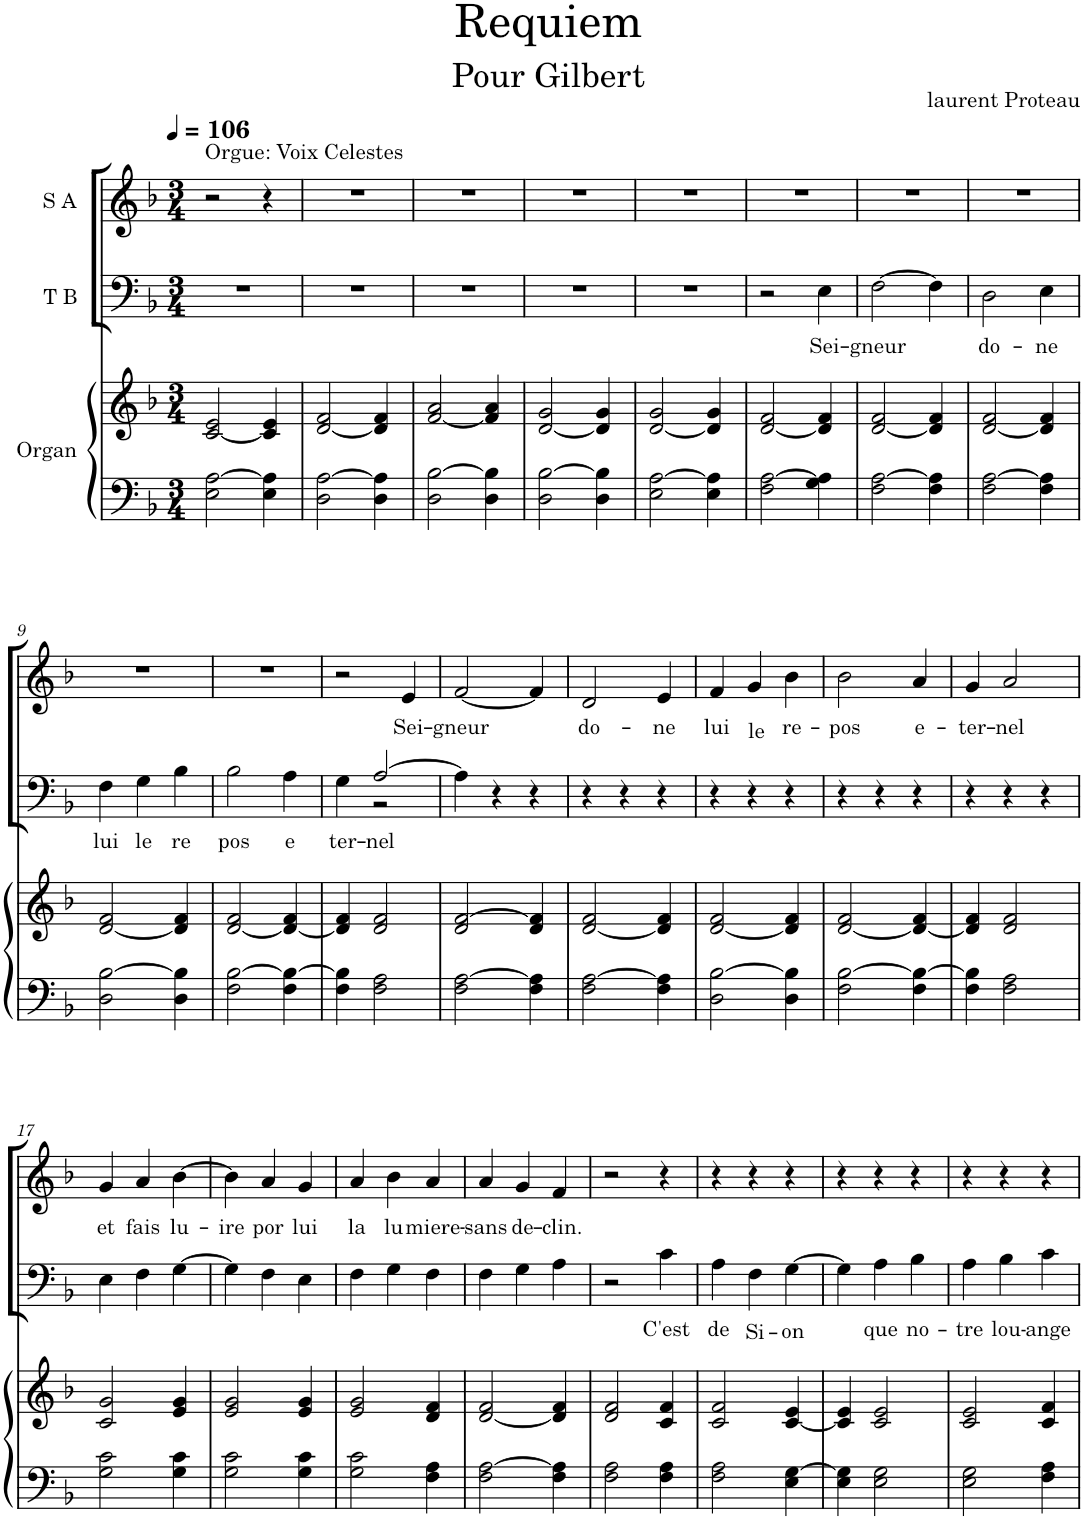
**kern	**kern	**kern	**text	**text	**kern	**text	**text
*part3	*part3	*part2	*part2	*part2	*part1	*part1	*part1
*staff4	*staff3	*staff2	*staff2	*staff2	*staff1	*staff1	*staff1
*I"Organ	*	*I"T B	*	*	*I"S A	*	*
*clefF4	*clefG2	*clefF4	*	*	*clefG2	*	*
*k[b-]	*k[b-]	*k[b-]	*	*	*k[b-]	*	*
*M3/4	*M3/4	*M3/4	*	*	*M3/4	*	*
*MM106	*MM106	*MM106	*	*	*MM106	*	*
=1	=1	=1	=1	=1	=1	=1	=1
!	!	!	!	!	!LO:TX:a:t=Orgue&colon; Voix Celestes	!	!
2E\ [2A\	[2c/ 2e/	2.r	.	.	2r	.	.
4E\ 4A\]	4c/] 4e/	.	.	.	4r	.	.
=2	=2	=2	=2	=2	=2	=2	=2
2D\ [2A\	[2d/ 2f/	2.r	.	.	2.r	.	.
4D\ 4A\]	4d/] 4f/	.	.	.	.	.	.
=3	=3	=3	=3	=3	=3	=3	=3
2D\ [2B-\	[2f/ 2a/	2.r	.	.	2.r	.	.
4D\ 4B-\]	4f/] 4a/	.	.	.	.	.	.
=4	=4	=4	=4	=4	=4	=4	=4
2D\ [2B-\	[2d/ 2g/	2.r	.	.	2.r	.	.
4D\ 4B-\]	4d/] 4g/	.	.	.	.	.	.
=5	=5	=5	=5	=5	=5	=5	=5
2E\ [2A\	[2d/ 2g/	2.r	.	.	2.r	.	.
4E\ 4A\]	4d/] 4g/	.	.	.	.	.	.
=6	=6	=6	=6	=6	=6	=6	=6
2F\ [2A\	[2d/ 2f/	2r	.	.	2.r	.	.
!	!	!	!LO:LY:b	!	!	!	!
4G\ 4A\]	4d/] 4f/	4E\	Sei-	.	.	.	.
=7	=7	=7	=7	=7	=7	=7	=7
!	!	!	!LO:LY:b	!	!	!	!
2F\ [2A\	[2d/ 2f/	[2F\	-gneur	.	2.r	.	.
4F\ 4A\]	4d/] 4f/	4F\]	.	.	.	.	.
=8	=8	=8	=8	=8	=8	=8	=8
!	!	!	!LO:LY:b	!	!	!	!
2F\ [2A\	[2d/ 2f/	2D\	do-	.	2.r	.	.
!	!	!	!LO:LY:b	!	!	!	!
4F\ 4A\]	4d/] 4f/	4E\	-ne	.	.	.	.
!!LO:LB:g=z
=9	=9	=9	=9	=9	=9	=9	=9
!	!	!	!LO:LY:b	!	!	!	!
2D\ [2B-\	[2d/ 2f/	4F\	lui	.	2.r	.	.
!	!	!	!LO:LY:b	!	!	!	!
.	.	4G\	le	.	.	.	.
!	!	!	!LO:LY:b	!	!	!	!
4D\ 4B-\]	4d/] 4f/	4B-\	re	.	.	.	.
=10	=10	=10	=10	=10	=10	=10	=10
!	!	!	!LO:LY:b	!	!	!	!
2F\ [2B-\	[2d/ 2f/	2B-\	pos	.	2.r	.	.
!	!	!	!LO:LY:b	!	!	!	!
4F\ 4B-\_	4d/_ 4f/	4A\	e	.	.	.	.
=11	=11	=11	=11	=11	=11	=11	=11
!	!	!	!LO:LY:b	!	!	!	!
*	*	*^	*	*	*	*	*
4F\ 4B-\]	4d/] 4f/	4G\	4ryy	ter-	.	2r	.	.
!	!	!	!	!LO:LY:b	!	!	!	!
2F\ 2A\	2d/ 2f/	[2A/	2r	-nel	.	.	.	.
!	!	!	!	!	!	!	!LO:LY:b	!
.	.	.	.	.	.	4e/	Sei-	.
*	*	*v	*v	*	*	*	*	*
=12	=12	=12	=12	=12	=12	=12	=12
!	!	!	!	!	!	!LO:LY:b	!
2F\ [2A\	2d/ [2f/	4A\]	.	.	[2f/	-gneur	.
.	.	4r	.	.	.	.	.
4F\ 4A\]	4d/ 4f/]	4r	.	.	4f/]	.	.
=13	=13	=13	=13	=13	=13	=13	=13
!	!	!	!	!	!	!LO:LY:b	!
2F\ [2A\	[2d/ 2f/	4r	.	.	2d/	do-	.
.	.	4r	.	.	.	.	.
!	!	!	!	!	!	!LO:LY:b	!
4F\ 4A\]	4d/] 4f/	4r	.	.	4e/	-ne	.
=14	=14	=14	=14	=14	=14	=14	=14
!	!	!	!	!	!	!LO:LY:b	!
2D\ [2B-\	[2d/ 2f/	4r	.	.	4f/	lui	.
!	!	!	!	!	!	!	!LO:LY:b
.	.	4r	.	.	4g/	.	le
!	!	!	!	!	!	!LO:LY:b	!
4D\ 4B-\]	4d/] 4f/	4r	.	.	4b-\	re-	.
=15	=15	=15	=15	=15	=15	=15	=15
!	!	!	!	!	!	!LO:LY:b	!
2F\ [2B-\	[2d/ 2f/	4r	.	.	2b-\	-pos	.
.	.	4r	.	.	.	.	.
!	!	!	!	!	!	!LO:LY:b	!
4F\ 4B-\_	4d/_ 4f/	4r	.	.	4a/	e-	.
=16	=16	=16	=16	=16	=16	=16	=16
!	!	!	!	!	!	!LO:LY:b	!
4F\ 4B-\]	4d/] 4f/	4r	.	.	4g/	-ter-	.
!	!	!	!	!	!	!LO:LY:b	!
2F\ 2A\	2d/ 2f/	4r	.	.	2a/	-nel	.
.	.	4r	.	.	.	.	.
!!LO:LB:g=z
=17	=17	=17	=17	=17	=17	=17	=17
!	!	!	!	!	!	!LO:LY:b	!
2G\ 2c\	2c/ 2g/	4E\	.	.	4g/	et	.
!	!	!	!	!	!	!LO:LY:b	!
.	.	4F\	.	.	4a/	fais	.
!	!	!	!	!	!	!LO:LY:b	!
4G\ 4c\	4e/ 4g/	[4G\	.	.	[4b-\	lu-	.
=18	=18	=18	=18	=18	=18	=18	=18
!	!	!	!	!	!	!LO:LY:b	!
2G\ 2c\	2e/ 2g/	4G\]	.	.	4b-\]	-ire	.
!	!	!	!	!	!	!LO:LY:b	!
.	.	4F\	.	.	4a/	por	.
!	!	!	!	!	!	!LO:LY:b	!
4G\ 4c\	4e/ 4g/	4E\	.	.	4g/	lui	.
=19	=19	=19	=19	=19	=19	=19	=19
!	!	!	!	!	!	!LO:LY:b	!
2G\ 2c\	2e/ 2g/	4F\	.	.	4a/	la	.
!	!	!	!	!	!	!LO:LY:b	!
.	.	4G\	.	.	4b-\	lu	.
!	!	!	!	!	!	!LO:LY:b	!
4F\ 4A\	4d/ 4f/	4F\	.	.	4a/	miere-	.
=20	=20	=20	=20	=20	=20	=20	=20
!	!	!	!	!	!	!LO:LY:b	!
2F\ [2A\	[2d/ 2f/	4F\	.	.	4a/	sans	.
!	!	!	!	!	!	!LO:LY:b	!
.	.	4G\	.	.	4g/	de-	.
!	!	!	!	!	!	!LO:LY:b	!
4F\ 4A\]	4d/] 4f/	4A\	.	.	4f/	-clin.	.
=21	=21	=21	=21	=21	=21	=21	=21
2F\ 2A\	2d/ 2f/	2r	.	.	2r	.	.
!	!	!	!LO:LY:b	!	!	!	!
4F\ 4A\	4c/ 4f/	4c\	C'est	.	4r	.	.
=22	=22	=22	=22	=22	=22	=22	=22
!	!	!	!LO:LY:b	!	!	!	!
2F\ 2A\	2c/ 2f/	4A\	de	.	4r	.	.
!	!	!	!	!LO:LY:b	!	!	!
.	.	4F\	.	Si-	4r	.	.
!	!	!	!	!LO:LY:b	!	!	!
4E\ [4G\	[4c/ 4e/	[4G\	.	-on	4r	.	.
=23	=23	=23	=23	=23	=23	=23	=23
4E\ 4G\]	4c/] 4e/	4G\]	.	.	4r	.	.
!	!	!	!LO:LY:b	!	!	!	!
2E\ 2G\	2c/ 2e/	4A\	que	.	4r	.	.
!	!	!	!LO:LY:b	!	!	!	!
.	.	4B-\	no-	.	4r	.	.
=24	=24	=24	=24	=24	=24	=24	=24
!	!	!	!LO:LY:b	!	!	!	!
2E\ 2G\	2c/ 2e/	4A\	-tre	.	4r	.	.
!	!	!	!LO:LY:b	!	!	!	!
.	.	4B-\	lou-	.	4r	.	.
!	!	!	!LO:LY:b	!	!	!	!
4F\ 4A\	4c/ 4f/	4c\	-ange	.	4r	.	.
=	=	=	=	=	=	=	=
*-	*-	*-	*-	*-	*-	*-	*-
